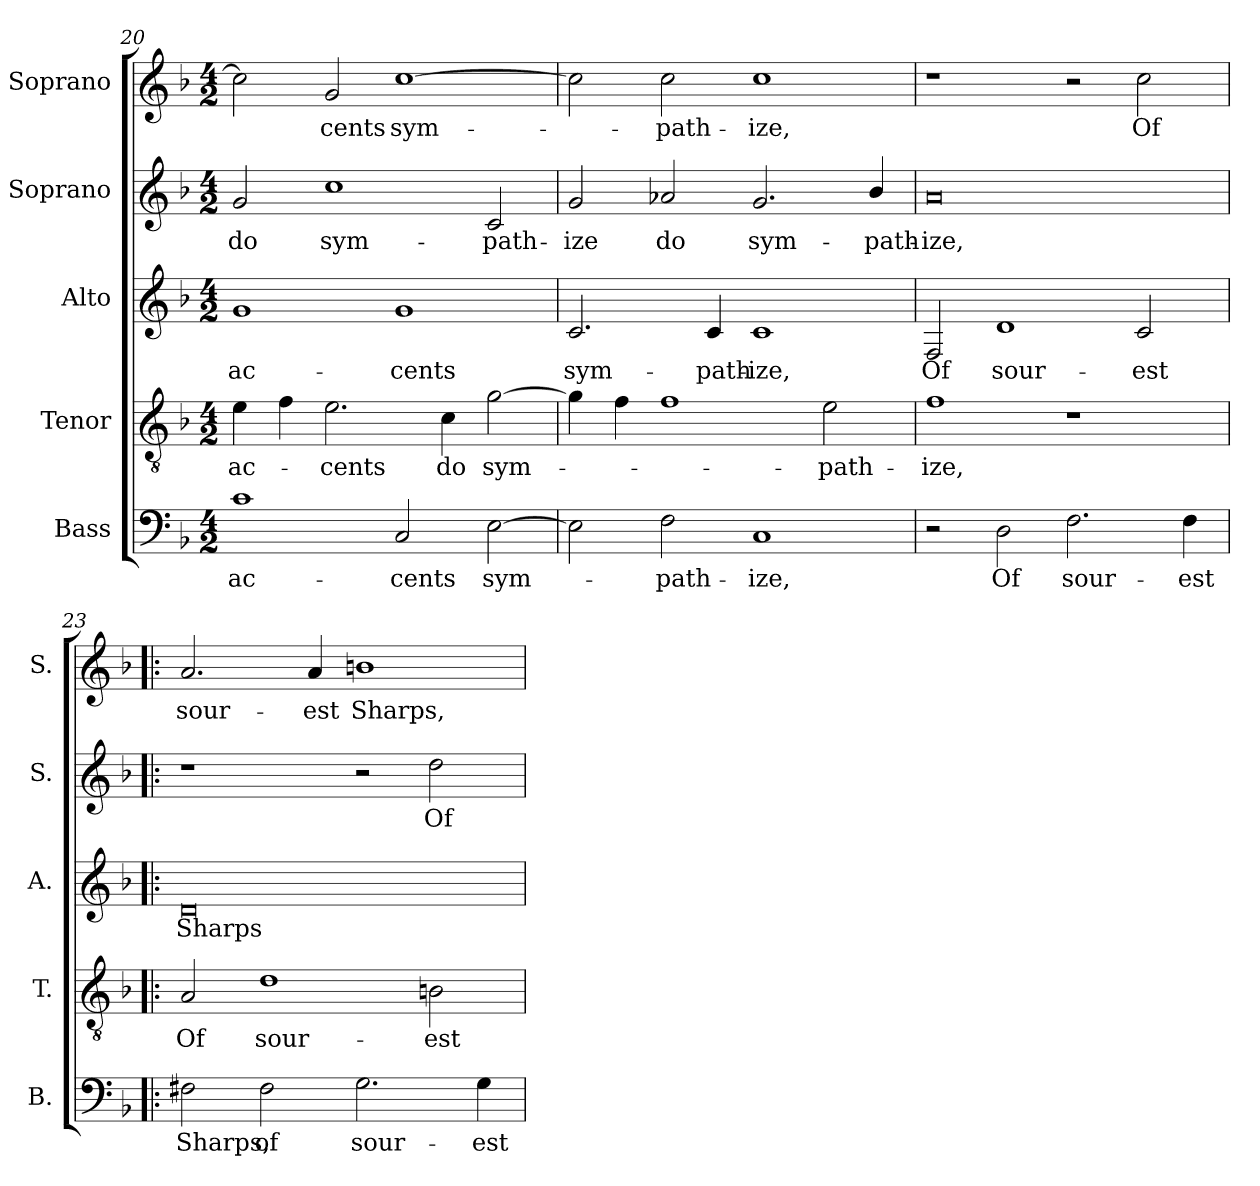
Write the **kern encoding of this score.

**kern	**text	**kern	**text	**kern	**text	**kern	**text	**kern	**text
*part5	*part5	*part4	*part4	*part3	*part3	*part2	*part2	*part1	*part1
*staff5	*staff5	*staff4	*staff4	*staff3	*staff3	*staff2	*staff2	*staff1	*staff1
*I"Bass	*	*I"Tenor	*	*I"Alto	*	*I"Soprano	*	*I"Soprano	*
*I'B.	*	*I'T.	*	*I'A.	*	*I'S.	*	*I'S.	*
*clefF4	*	*clefGv2	*	*clefG2	*	*clefG2	*	*clefG2	*
*	*	*ITrd7c12	*	*	*	*	*	*	*
*k[b-]	*	*k[b-]	*	*k[b-]	*	*k[b-]	*	*k[b-]	*
*F:	*	*F:	*	*F:	*	*F:	*	*F:	*
*M4/2	*	*M4/2	*	*M4/2	*	*M4/2	*	*M4/2	*
=20	=20	=20	=20	=20	=20	=20	=20	=20	=20
!	!LO:LY:b:color=#000000	!	!	!	!	!	!	!	!
!	!	!	!LO:LY:b:color=#000000	!	!	!	!	!	!
!	!	!	!	!	!LO:LY:b:color=#000000	!	!	!	!
!	!	!	!	!	!	!	!LO:LY:b:color=#000000	!	!
1ci	ac-	4Ei\	ac-	1gi	ac-	2gi/	do	2cci\]	.
.	.	4Fi\	.	.	.	.	.	.	.
!	!	!	!LO:LY:b:color=#000000	!	!	!	!	!	!
!	!	!	!	!	!	!	!LO:LY:b:color=#000000	!	!
!	!	!	!	!	!	!	!	!	!LO:LY:b:color=#000000
.	.	2.Ei\	-cents	.	.	1cci	sym-	2gi/	-cents
!	!LO:LY:b:color=#000000	!	!	!	!	!	!	!	!
!	!	!	!	!	!LO:LY:b:color=#000000	!	!	!	!
!	!	!	!	!	!	!	!	!	!LO:LY:b:color=#000000
2Ci/	-cents	.	.	1gi	-cents	.	.	[1cci	sym-
!	!	!	!LO:LY:b:color=#000000	!	!	!	!	!	!
.	.	4Ci\	do	.	.	.	.	.	.
!	!LO:LY:b:color=#000000	!	!	!	!	!	!	!	!
!	!	!	!LO:LY:b:color=#000000	!	!	!	!	!	!
!	!	!	!	!	!	!	!LO:LY:b:color=#000000	!	!
[2Ei\	sym-	[2Gi\	sym-	.	.	2ci/	-path-	.	.
=21	=21	=21	=21	=21	=21	=21	=21	=21	=21
!	!	!	!	!	!LO:LY:b:color=#000000	!	!	!	!
!	!	!	!	!	!	!	!LO:LY:b:color=#000000	!	!
2Ei\]	.	4Gi\]	.	2.ci/	sym-	2gi/	-ize	2cci\]	.
.	.	4Fi\	.	.	.	.	.	.	.
!	!LO:LY:b:color=#000000	!	!	!	!	!	!	!	!
!	!	!	!	!	!	!	!LO:LY:b:color=#000000	!	!
!	!	!	!	!	!	!	!	!	!LO:LY:b:color=#000000
2Fi\	-path-	1Fi	.	.	.	2a-Xi/	do	2cci\	-path-
!	!	!	!	!	!LO:LY:b:color=#000000	!	!	!	!
.	.	.	.	4ci/	-path-	.	.	.	.
!	!LO:LY:b:color=#000000	!	!	!	!	!	!	!	!
!	!	!	!	!	!LO:LY:b:color=#000000	!	!	!	!
!	!	!	!	!	!	!	!LO:LY:b:color=#000000	!	!
!	!	!	!	!	!	!	!	!	!LO:LY:b:color=#000000
1Ci	-ize,	.	.	1ci	-ize,	2.gi/	sym-	1cci	-ize,
!	!	!	!LO:LY:b:color=#000000	!	!	!	!	!	!
.	.	2Ei\	-path-	.	.	.	.	.	.
!	!	!	!	!	!	!	!LO:LY:b:color=#000000	!	!
.	.	.	.	.	.	4b-i/	-path-	.	.
=22	=22	=22	=22	=22	=22	=22	=22	=22	=22
!	!	!	!LO:LY:b:color=#000000	!	!	!	!	!	!
!	!	!	!	!	!LO:LY:b:color=#000000	!	!	!	!
!	!	!	!	!	!	!	!LO:LY:b:color=#000000	!	!
2r	.	1Fi	-ize,	2Fi/	Of	0ai	-ize,	1r	.
!	!LO:LY:b:color=#000000	!	!	!	!	!	!	!	!
!	!	!	!	!	!LO:LY:b:color=#000000	!	!	!	!
2Di\	Of	.	.	1di	sour-	.	.	.	.
!	!LO:LY:b:color=#000000	!	!	!	!	!	!	!	!
2.Fi\	sour-	1r	.	.	.	.	.	2r	.
!	!	!	!	!	!LO:LY:b:color=#000000	!	!	!	!
!	!	!	!	!	!	!	!	!	!LO:LY:b:color=#000000
.	.	.	.	2ci/	-est	.	.	2cci\	Of
!	!LO:LY:b:color=#000000	!	!	!	!	!	!	!	!
4Fi\	-est	.	.	.	.	.	.	.	.
!!LO:LB:g=z
=23!|:	=23!|:	=23!|:	=23!|:	=23!|:	=23!|:	=23!|:	=23!|:	=23!|:	=23!|:
!	!LO:LY:b:color=#000000	!	!	!	!	!	!	!	!
!	!	!	!LO:LY:b:color=#000000	!	!	!	!	!	!
!	!	!	!	!	!LO:LY:b:color=#000000	!	!	!	!
!	!	!	!	!	!	!	!	!	!LO:LY:b:color=#000000
2F#Xi\	Sharps,	2AAi/	Of	0di	Sharps	1r	.	2.ai/	sour-
!	!LO:LY:b:color=#000000	!	!	!	!	!	!	!	!
!	!	!	!LO:LY:b:color=#000000	!	!	!	!	!	!
2F#i\	of	1Di	sour-	.	.	.	.	.	.
!	!	!	!	!	!	!	!	!	!LO:LY:b:color=#000000
.	.	.	.	.	.	.	.	4ai/	-est
!	!LO:LY:b:color=#000000	!	!	!	!	!	!	!	!
!	!	!	!	!	!	!	!	!	!LO:LY:b:color=#000000
2.Gi\	sour-	.	.	.	.	2r	.	1bni	Sharps,
!	!	!	!LO:LY:b:color=#000000	!	!	!	!	!	!
!	!	!	!	!	!	!	!LO:LY:b:color=#000000	!	!
.	.	2BBni\	-est	.	.	2ddi\	Of	.	.
!	!LO:LY:b:color=#000000	!	!	!	!	!	!	!	!
4Gi\	-est	.	.	.	.	.	.	.	.
=	=	=	=	=	=	=	=	=	=
*-	*-	*-	*-	*-	*-	*-	*-	*-	*-
